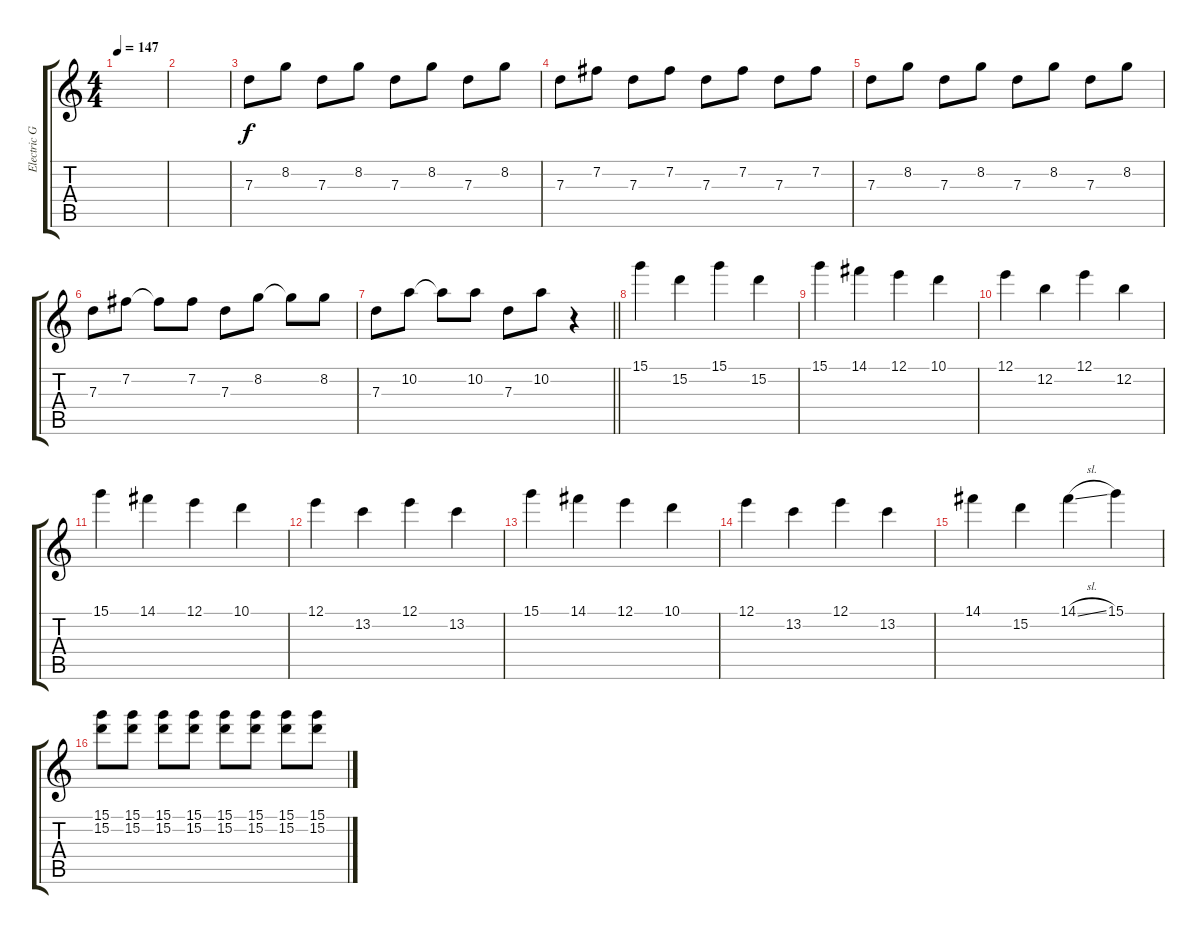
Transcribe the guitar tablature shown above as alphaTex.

\track ("Electric Guitar" "Electric G") {instrument overdrivenguitar}
\staff {score tabs}
\tuning (E4 B3 G3 D3 A2 E2) {hide}
\ts (4 4)
\tempo 147
\clef g2
\ks c
|
|
7.3.8 8.2.8 7.3.8 8.2.8 7.3.8 8.2.8 7.3.8 8.2.8 |
7.3.8 7.2.8 7.3.8 7.2.8 7.3.8 7.2.8 7.3.8 7.2.8 |
7.3.8 8.2.8 7.3.8 8.2.8 7.3.8 8.2.8 7.3.8 8.2.8 |
7.3.8 7.2.8 7.2{t}.8 7.2.8 7.3.8 8.2.8 8.2{t}.8 8.2.8 |
\barLineRight lightlight
7.3.8 10.2.8 10.2{t}.8 10.2.8 7.3.8 10.2.8 r.4 |
15.1.4 15.2.4 15.1.4 15.2.4 |
15.1.4 14.1.4 12.1.4 10.1.4 |
12.1.4 12.2.4 12.1.4 12.2.4 |
15.1.4 14.1.4 12.1.4 10.1.4 |
12.1.4 13.2.4 12.1.4 13.2.4 |
15.1.4 14.1.4 12.1.4 10.1.4 |
12.1.4 13.2.4 12.1.4 13.2.4 |
14.1.4 15.2.4 14.1{sl}.4 15.1.4 |
(15.1 15.2).8 (15.1 15.2).8 (15.1 15.2).8 (15.1 15.2).8 (15.1 15.2).8 (15.1 15.2).8 (15.1 15.2).8 (15.1 15.2).8
